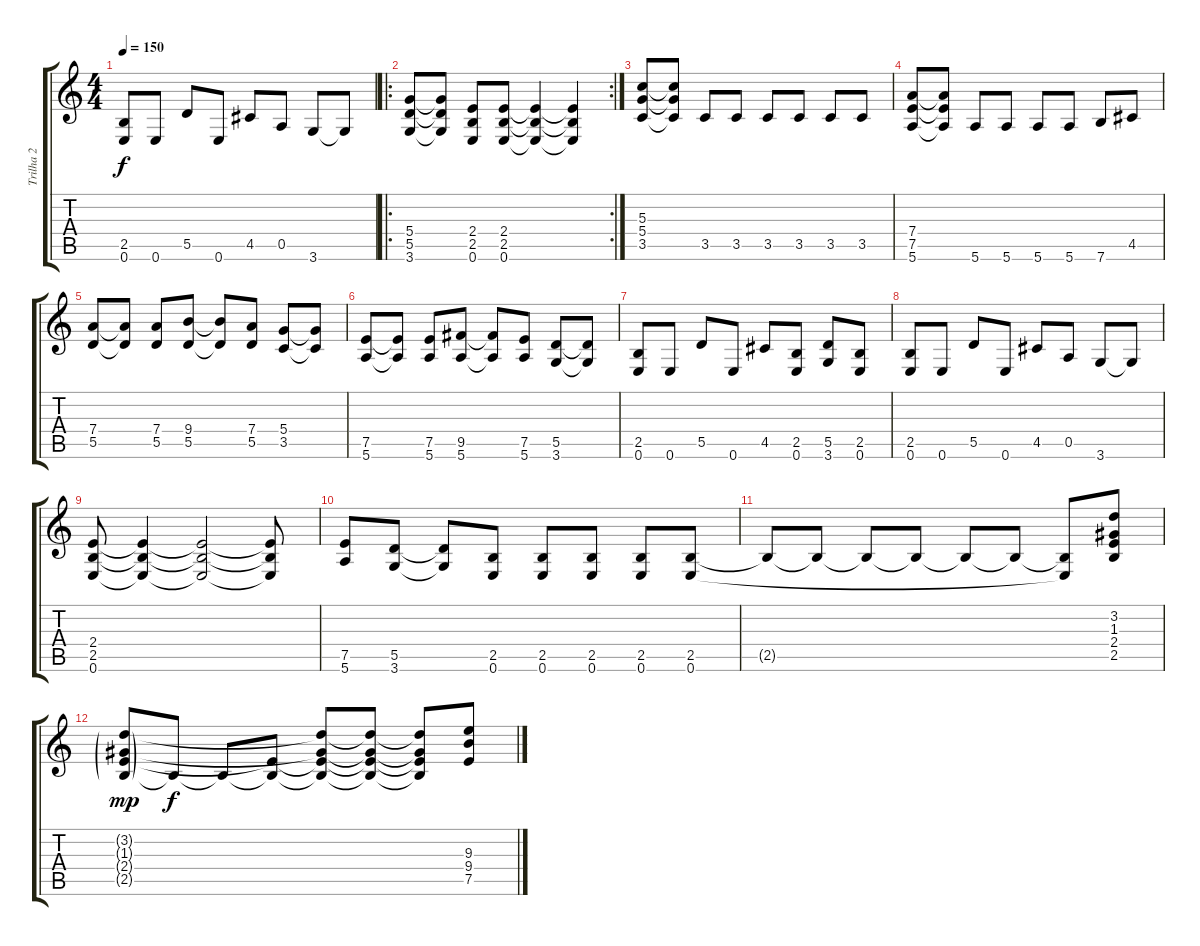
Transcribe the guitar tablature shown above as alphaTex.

\track ("Trilha 2" "Trilha 2") {instrument distortionguitar}
\staff {score tabs}
\tuning (E4 B3 G3 D3 A2 E2) {hide}
\ts (4 4)
\tempo 150
\clef g2
\ks c
(2.5 0.6).8{dy f} 0.6.8 5.5.8 0.6.8 4.5.8 0.5.8 3.6.8 3.6{t}.8 |
\ro
\rc 2
(5.4 5.5 3.6).8 (5.4{t} 5.5{t} 3.6{t}).8 (2.4 2.5 0.6).8 (2.4 2.5 0.6).8 (2.4{t} 2.5{t} 0.6{t}).4 (2.4{t} 2.5{t} 0.6{t}).4 |
(5.3 5.4 3.5).8 (5.3{t} 5.4{t} 3.5{t}).8 3.5.8 3.5.8 3.5.8 3.5.8 3.5.8 3.5.8 |
(7.4 7.5 5.6).8 (7.4{t} 7.5{t} 5.6{t}).8 5.6.8 5.6.8 5.6.8 5.6.8 7.6.8 4.5.8 |
(7.4 5.5).8 (7.4{t} 5.5{t}).8 (7.4 5.5).8 (9.4 5.5).8 (9.4{t} 5.5{t}).8 (7.4 5.5).8 (5.4 3.5).8 (5.4{t} 3.5{t}).8 |
(7.5 5.6).8 (7.5{t} 5.6{t}).8 (7.5 5.6).8 (9.5 5.6).8 (9.5{t} 5.6{t}).8 (7.5 5.6).8 (5.5 3.6).8 (5.5{t} 3.6{t}).8 |
(2.5 0.6).8 0.6.8 5.5.8 0.6.8 4.5.8 (2.5 0.6).8 (5.5 3.6).8 (2.5 0.6).8 |
(2.5 0.6).8 0.6.8 5.5.8 0.6.8 4.5.8 0.5.8 3.6.8 3.6{t}.8 |
(2.4 2.5 0.6).8 (2.4{t} 2.5{t} 0.6{t}).4 (2.4{t} 2.5{t} 0.6{t}).2 (2.4{t} 2.5{t} 0.6{t}).8 |
(7.5 5.6).8 (5.5 3.6).8 (5.5{t} 3.6{t}).8 (2.5 0.6).8 (2.5 0.6).8 (2.5 0.6).8 (2.5 0.6).8 (2.5 0.6).8 |
2.5{t}.8 2.5{t}.8 2.5{t}.8 2.5{t}.8 2.5{t}.8 2.5{t}.8 (2.5{t} 0.6{t}).8 (3.2 1.3 2.4 2.5).8 |
(3.2{g} 1.3{g} 2.4{g} 2.5{g}).8{dy mp} 2.5{t}.8{dy f} 2.5{t}.8 (2.4{t} 2.5{t}).8 (3.2{t} 1.3{t} 2.4{t} 2.5{t}).8 (3.2{t} 1.3{t} 2.4{t} 2.5{t}).8 (3.2{t} 1.3{t} 2.4{t} 2.5{t}).8 (9.3 9.4 7.5).8
